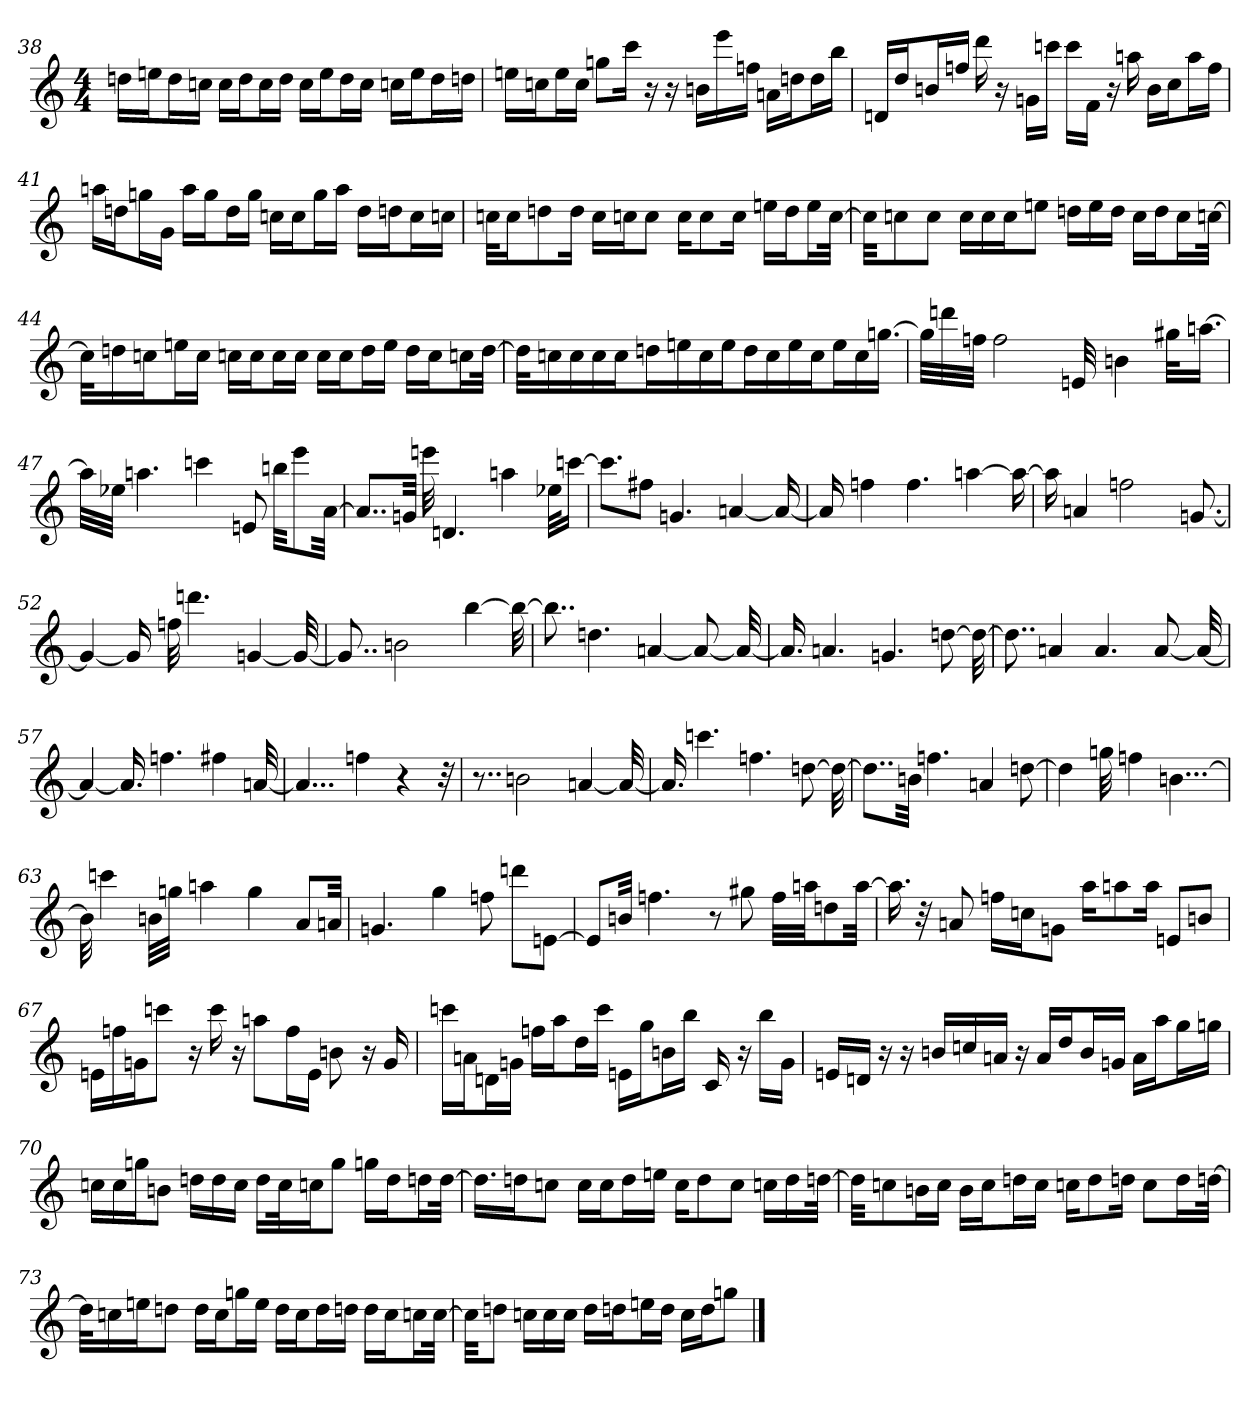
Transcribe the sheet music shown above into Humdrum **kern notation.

**kern
*part1
*staff1
*clefG2
*M4/4
=38
16ddn\LL
16een\J
16dd\L
16ccn\JJ
16cc\LL
16dd\J
16cc\L
16dd\JJ
16cc\LL
16ee\J
16dd\L
16cc\JJ
16ccn\LL
16ee\J
16dd\L
16ddn\JJ
=39
16een\LL
16ccn\J
16ee\L
16cc\JJ
8ggn\L
16ccc\Jk
16r
16r
16bn\LL
16eee\
16ffn\JJ
16an\LL
16ddn\J
16dd\L
16bb\JJ
=40
16dn/LL
16dd/J
16bn/L
16ffn/JJ
16ddd
16r
16gn\LL
16cccn\JJ
16ccc\LL
16f\JJ
16r
16aan
16b\LL
16cc\J
16aa\L
16ff\JJ
=41
16aan\LL
16ddn\J
16ggn\L
16g\JJ
16aa\LL
16gg\J
16dd\L
16gg\JJ
16ccn\LL
16cc\J
16gg\L
16aa\JJ
16dd\LL
16ddn\J
16cc\L
16ccn\JJ
=42
32ccn\KLL
16cc\J
8ddn\
16dd\Jk
16cc\LL
16ccn\J
8cc\J
16cc\KL
8cc\
16cc\Jk
16een\LL
16dd\J
16ee\L
[32cc\JJk
=43
32cc\KKL]
8ccn\
8cc\J
16cc\LL
16cc\J
16cc\K
8een\J
16ddn\LL
16ee\
16dd\JJ
16cc\LL
16dd\J
16cc\L
[32ccn\JJk
=44
32cc\KLL]
16ddn\
16ccn\J
16een\L
16cc\JJ
16ccn\LL
16cc\J
16cc\L
16cc\JJ
16cc\LL
16cc\J
16dd\L
16ee\JJ
16dd\LL
16cc\J
16ccn\L
[32dd\JJk
=45
32dd\KLL]
16ccn\
16cc\J
16cc\L
16cc\JJ
16ddn\LL
16een\J
16cc\L
16ee\JJ
16dd\LL
16cc\J
16ee\L
16cc\JJ
16ee\LL
16cc\J
[16.ggn\JJ
=46
32gg\LLL]
32dddn\
32ffn\JJJ
2ff
32en
4bn
32gg#X\KLL
[16.aan\JJ
=47
32aa\LLL]
32ee-X\JJJ
4.aan
4cccn
8en
32bbn\KKL
8eee\
[32a\Jkk
=48
8..a/L]
32gn/Jkk
32eeen
4.dn
4aan
32ee-X\KLL
[16cccn\JJ
=49
8.ccc\L]
8ff#X\J
4.gn
[4an
16a_
=50
16a]
4ffn
4.ff
[4aan
16aa_
=51
16aa]
4an
2ffn
[8.gn
=52
4g_
16g]
32ffn
4.dddn
[4gn
32g_
=53
8..g]
2bn
[4bb
32bb_
=54
8..bb]
4.ddn
[4an
8a_
32a_
=55
16.a]
4.an
4.gn
[8ddn
32dd_
=56
8..dd]
4an
4.a
[8a
32a_
=57
4a_
16.a]
4.ffn
4ff#X
[32an
=58
4...a]
4ffn
4r
32r
=59
8..r
2bn
[4an
32a_
=60
16.a]
4.cccn
4.ffn
[8ddn
32dd_
=61
8..dd\L]
32bn\Jkk
4.ffn
4an
[8ddn
=62
4dd]
32ggn
4ffn
[4...bn
=63
32b]
4cccn
32bn\LLL
32ggn\JJJ
4aan
4gg
8a/L
32an/Jkk
=64
4.gn
4gg
8ffn
8dddn\L
[8en\J
=65
8e/L]
32bn/Jkk
4.ffn
8r
8gg#X
32ff\LLL
32aan\JJ
8ddn\
[32aa\Jkk
=66
16.aa]
32r
8an
16ffn\LL
16ccn\J
8gn\J
16aa\KL
8aan\
16aa\Jk
8en/L
8bn/J
=67
16en\LL
16ffn\J
16gn\K
8cccn\J
16r
16ccc
16r
8aan\L
16ff\L
16e\JJ
8bn
16r
16g
=68
16cccn\LL
16an\J
16dn\L
16gn\JJ
16ffn\LL
16aa\J
16dd\L
16ccc\JJ
16en\LL
16gg\J
16bn\L
16bb\JJ
16c
16r
16bb\LL
16g\JJ
=69
16en/LL
16dn/JJ
16r
16r
16bn/LL
16ccn/
16an/JJ
16r
16a/LL
16dd/J
16b/L
16gn/JJ
16a\LL
16aa\J
16gg\L
16ggn\JJ
=70
16ccn\LL
16cc\J
16ggn\K
8bn\J
16ddn\LL
16dd\
16cc\JJ
16dd\LL
32cc\K
16ccn\J
8gg\J
16ggn\LL
16dd\J
16ddn\L
[32dd\JJk
=71
16.dd\LL]
16ddn\J
8ccn\J
16cc\LL
16cc\J
16dd\L
16een\JJ
16cc\KL
8dd\
8cc\J
16ccn\LL
16dd\
[32ddn\JJk
=72
32dd\KKL]
8ccn\
16bn\L
16cc\JJ
16b\LL
16cc\J
16ddn\L
16cc\JJ
16ccn\KL
8dd\
16ddn\Jk
8cc\L
16dd\L
[32ddn\JJk
=73
32dd\KLL]
16ccn\
16een\J
8ddn\J
16dd\LL
16cc\J
16ggn\L
16ee\JJ
16dd\LL
16cc\J
16dd\L
16ddn\JJ
16dd\LL
16cc\J
16ccn\L
[32cc\JJk
=74
32cc\KKL]
8ddn\J
16ccn\LL
16cc\
16cc\JJ
16dd\LL
16ddn\J
16een\L
16dd\JJ
16cc\LL
16dd\J
8ggn\J
==
*-
